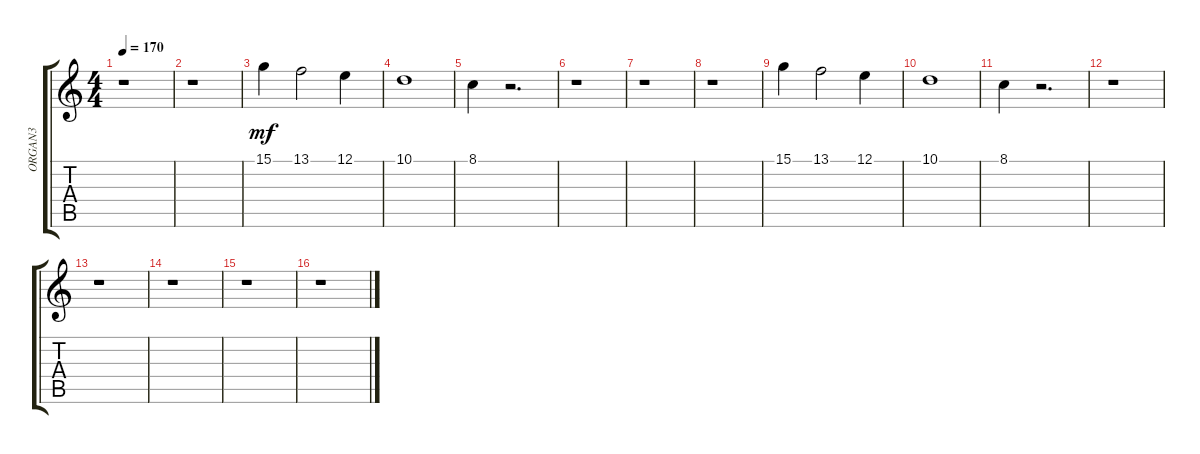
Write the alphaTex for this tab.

\track ("ORGAN3" "ORGAN3") {instrument percussiveorgan}
\staff {score tabs}
\tuning (E4 B3 G3 D3 A2 E2) {hide}
\ts (4 4)
\tempo 170
\clef g2
\ks c
r.1{dy f} |
r.1 |
15.1.4{dy mf} 13.1.2 12.1.4 |
10.1.1 |
8.1.4 r.2{d} |
r.1 |
r.1 |
r.1 |
15.1.4 13.1.2 12.1.4 |
10.1.1 |
8.1.4 r.2{d} |
r.1 |
r.1 |
r.1 |
r.1 |
r.1
